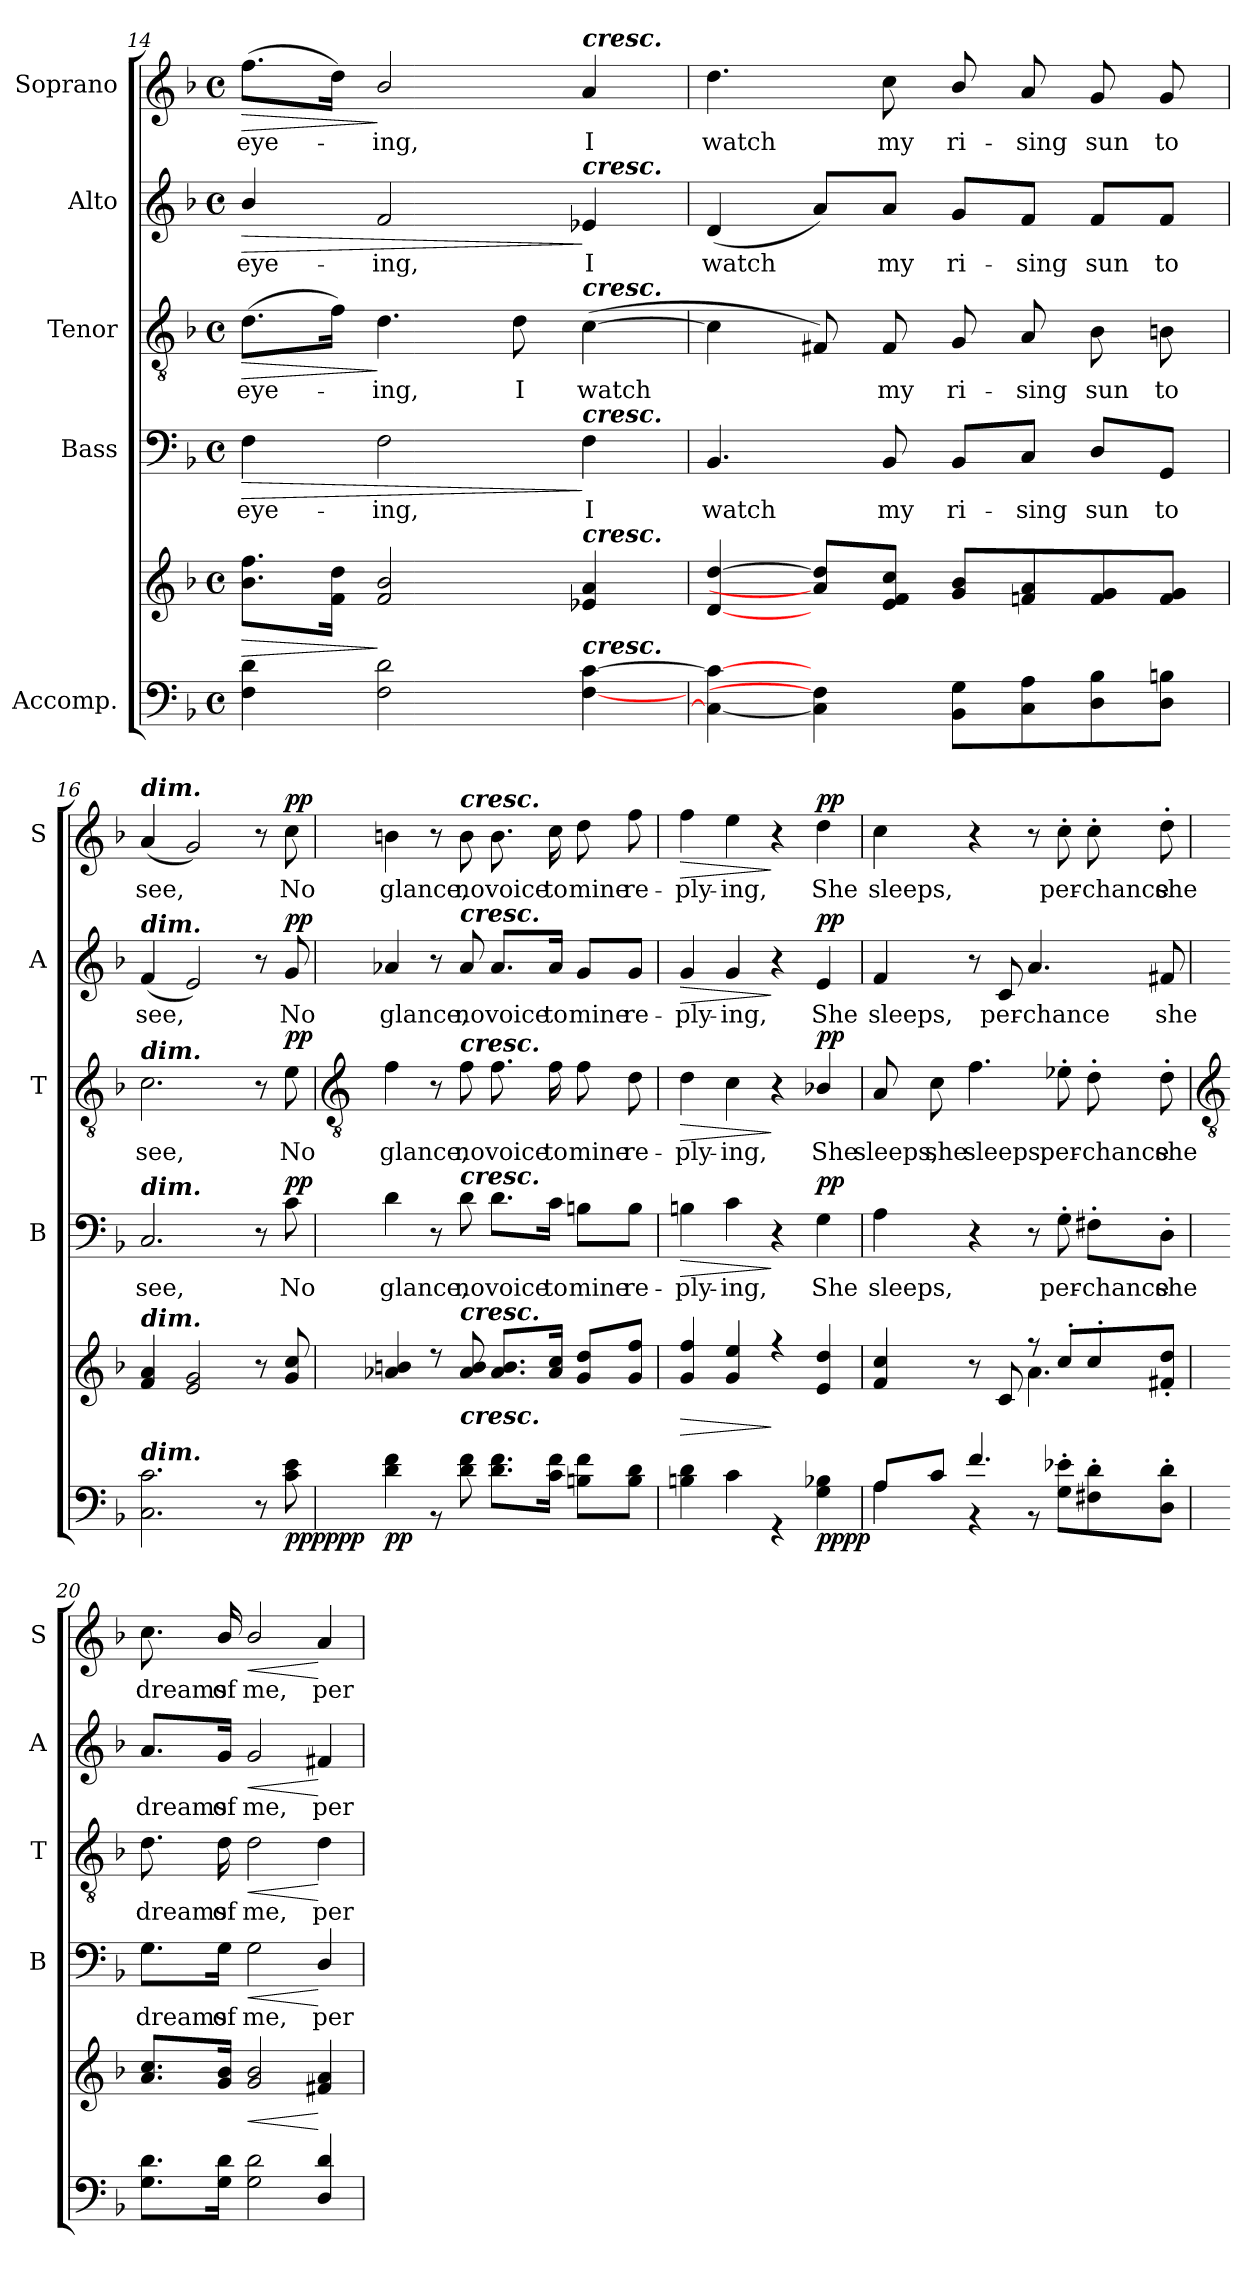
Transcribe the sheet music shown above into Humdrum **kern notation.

**kern	**kern	**dynam	**kern	**text	**dynam	**kern	**text	**dynam	**kern	**text	**dynam	**kern	**text	**dynam
*part5	*part5	*part5	*part4	*part4	*part4	*part3	*part3	*part3	*part2	*part2	*part2	*part1	*part1	*part1
*staff6	*staff5	*staff5/6	*staff4	*staff4	*staff4	*staff3	*staff3	*staff3	*staff2	*staff2	*staff2	*staff1	*staff1	*staff1
*I"Accomp.	*	*	*I"Bass	*	*	*I"Tenor	*	*	*I"Alto	*	*	*I"Soprano	*	*
*	*	*	*I'B	*	*	*I'T	*	*	*I'A	*	*	*I'S	*	*
*clefF4	*clefG2	*	*clefF4	*	*	*clefGv2	*	*	*clefG2	*	*	*clefG2	*	*
*k[b-]	*k[b-]	*	*k[b-]	*	*	*k[b-]	*	*	*k[b-]	*	*	*k[b-]	*	*
*F:	*F:	*	*F:	*	*	*F:	*	*	*F:	*	*	*F:	*	*
*M4/4	*M4/4	*	*M4/4	*	*	*M4/4	*	*	*M4/4	*	*	*M4/4	*	*
*met(c)	*met(c)	*	*met(c)	*	*	*met(c)	*	*	*met(c)	*	*	*met(c)	*	*
=14	=14	=14	=14	=14	=14	=14	=14	=14	=14	=14	=14	=14	=14	=14
!	!	!LO:HP:b	!	!LO:LY:b	!LO:HP:b	!	!LO:LY:b	!LO:HP:b	!	!LO:LY:b	!LO:HP:b	!	!LO:LY:b	!LO:HP:b
4F 4d	8.b- 8.ffL	>	4F	eye-	>	(>8.dL	eye-	>	4b-/	eye-	>	(>8.ffL	eye-	>
.	16f 16ddJ	.	.	.	.	16fJ)	.	.	.	.	.	16ddJ)	.	.
!	!	!	!	!LO:LY:b	!	!	!LO:LY:b	!	!	!LO:LY:b	!	!	!LO:LY:b	!
2F 2d	2f/ 2b-/	]	2F	-ing,	.	4.d	ing,	]	2f	-ing,	.	2b-/	ing,	]
!	!	!	!	!	!	!	!LO:LY:b	!	!	!	!	!	!	!
.	.	.	.	.	.	8d	I	.	.	.	.	.	.	.
!	!	!	!	!	!	!	!	!	!	!	!	!LO:TX:a:Bi:t=cresc.	!	!
!	!	!	!	!	!	!	!	!	!LO:TX:a:Bi:t=cresc.	!	!	!	!	!
!	!	!	!	!	!	!LO:TX:a:Bi:t=cresc.	!	!	!	!	!	!	!	!
!	!	!	!LO:TX:a:Bi:t=cresc.	!	!	!	!	!	!	!	!	!	!	!
!	!LO:TX:a:Bi:t=cresc.	!	!	!	!	!	!	!	!	!	!	!	!	!
!LO:TX:a:Bi:t=cresc.	!	!	!	!	!	!	!	!	!	!	!	!	!	!
!	!	!	!	!LO:LY:b	!	!	!LO:LY:b	!	!	!LO:LY:b	!	!	!LO:LY:b	!
[4F [4c	4e-X 4a	.	4F	I	]	(>[4c	watch	.	4e-X	I	]	4a	I	.
=15	=15	=15	=15	=15	=15	=15	=15	=15	=15	=15	=15	=15	=15	=15
!	!	!	!	!LO:LY:b	!	!	!	!	!	!LO:LY:b	!	!	!LO:LY:b	!
4C_ 4c_	[4d [4dd	.	4.BB-	watch	.	4c]	.	.	(<4d	watch	.	4.dd	watch	.
4C] 4F#]	8a] 8dd]L	.	.	.	.	8F#X)	.	.	8a/L)	.	.	.	.	.
!	!	!	!	!LO:LY:b	!	!	!LO:LY:b	!	!	!LO:LY:b	!	!	!LO:LY:b	!
.	8e 8f 8ccJ	.	8BB-	my	.	8F#	my	.	8a/J	my	.	8cc	my	.
!	!	!	!	!LO:LY:b	!	!	!LO:LY:b	!	!	!LO:LY:b	!	!	!LO:LY:b	!
8BB- 8GL	8g/ 8b-/L	.	8BB-/L	ri-	.	8G	ri-	.	8g/L	ri-	.	8b-/	ri-	.
!	!	!	!	!LO:LY:b	!	!	!LO:LY:b	!	!	!LO:LY:b	!	!	!LO:LY:b	!
8C 8A	8fn 8a	.	8C/J	-sing	.	8A	-sing	.	8f/J	-sing	.	8a	-sing	.
!	!	!	!	!LO:LY:b	!	!	!LO:LY:b	!	!	!LO:LY:b	!	!	!LO:LY:b	!
8D 8B-	8f 8g	.	8D/L	sun	.	8B-	sun	.	8f/L	sun	.	8g	sun	.
!	!	!	!	!LO:LY:b	!	!	!LO:LY:b	!	!	!LO:LY:b	!	!	!LO:LY:b	!
8D 8BnJ	8f 8gJ	.	8GG/J	to	.	8Bn	to	.	8f/J	to	.	8g	to	.
=16	=16	=16	=16	=16	=16	=16	=16	=16	=16	=16	=16	=16	=16	=16
!	!	!	!	!	!	!	!	!	!	!	!	!LO:TX:a:Bi:t=dim.	!	!
!	!	!	!	!	!	!	!	!	!LO:TX:a:Bi:t=dim.	!	!	!	!	!
!	!	!	!	!	!	!LO:TX:a:Bi:t=dim.	!	!	!	!	!	!	!	!
!	!	!	!LO:TX:a:Bi:t=dim.	!	!	!	!	!	!	!	!	!	!	!
!	!LO:TX:a:Bi:t=dim.	!	!	!	!	!	!	!	!	!	!	!	!	!
!LO:TX:a:Bi:t=dim.	!	!	!	!	!	!	!	!	!	!	!	!	!	!
!	!	!	!	!LO:LY:b	!	!	!LO:LY:b	!	!	!LO:LY:b	!	!	!LO:LY:b	!
2.C 2.c	4f 4a	.	2.C	see,	.	2.c	see,	.	(<4f	see,	.	(<4a	see,	.
.	2e 2g	.	.	.	.	.	.	.	2e)	.	.	2g)	.	.
8r	8r	.	8r	.	.	8r	.	.	8r	.	.	8r	.	.
!	!	!LO:DY:b=2	!	!LO:LY:b	!	!	!LO:LY:b	!	!	!LO:LY:b	!	!	!LO:LY:b	!
!	!	!LO:DY:n=1:b=2	!	!	!	!	!	!	!	!	!	!	!	!
!	!	!LO:DY:n=2:b	!	!	!LO:DY:b	!	!	!LO:DY:b	!	!	!LO:DY:b	!	!	!LO:DY:b
8c 8e	8g 8cc	pp pp pp	8c	No	pp	8e	No	pp	8g	No	pp	8cc	No	pp
!!LO:LB:g=z
=17	=17	=17	=17	=17	=17	=17	=17	=17	=17	=17	=17	=17	=17	=17
*	*	*	*	*	*	*clefGv2	*	*	*	*	*	*	*	*
*^	*^	*	*	*	*	*	*	*	*	*	*	*	*	*
!	!	!	!	!LO:DY:b=2	!	!LO:LY:b	!	!	!LO:LY:b	!	!	!LO:LY:b	!	!	!LO:LY:b	!
1ryy	4d\ 4f\	4a-X 4bn	1ryy	pp	4d	glance,	.	4f	glance,	.	4a-X	glance,	.	4bn	glance,	.
.	8r	8r	.	.	8r	.	.	8r	.	.	8r	.	.	8r	.	.
!	!	!	!	!	!	!	!	!	!	!	!	!	!	!LO:TX:a:Bi:t=cresc.	!	!
!	!	!	!	!	!	!	!	!	!	!	!LO:TX:a:Bi:t=cresc.	!	!	!	!	!
!	!	!	!	!	!	!	!	!LO:TX:a:Bi:t=cresc.	!	!	!	!	!	!	!	!
!	!	!	!	!	!LO:TX:a:Bi:t=cresc.	!	!	!	!	!	!	!	!	!	!	!
!	!	!LO:TX:a:Bi:t=cresc.	!	!	!	!	!	!	!	!	!	!	!	!	!	!
!	!LO:TX:a:Bi:t=cresc.	!	!	!	!	!	!	!	!	!	!	!	!	!	!	!
!	!	!	!	!	!	!LO:LY:b	!	!	!LO:LY:b	!	!	!LO:LY:b	!	!	!LO:LY:b	!
.	8d\ 8f\	8a- 8b	.	.	8d	no	.	8f	no	.	8a-	no	.	8b	no	.
!	!	!	!	!	!	!LO:LY:b	!	!	!LO:LY:b	!	!	!LO:LY:b	!	!	!LO:LY:b	!
.	8.d\ 8.f\L	8.a- 8.bL	.	.	8.d\L	voice	.	8.f	voice	.	8.a-/L	voice	.	8.b	voice	.
!	!	!	!	!	!	!LO:LY:b	!	!	!LO:LY:b	!	!	!LO:LY:b	!	!	!LO:LY:b	!
.	16c\ 16f\J	16a- 16ccJ	.	.	16c\Jk	to	.	16f	to	.	16a-/Jk	to	.	16cc	to	.
!	!	!	!	!	!	!LO:LY:b	!	!	!LO:LY:b	!	!	!LO:LY:b	!	!	!LO:LY:b	!
.	8Bn\ 8f\L	8g 8ddL	.	.	8Bn\L	mine	.	8f	mine	.	8g/L	mine	.	8dd	mine	.
!	!	!	!	!	!	!LO:LY:b	!	!	!LO:LY:b	!	!	!LO:LY:b	!	!	!LO:LY:b	!
.	8B\ 8d\J	8g 8ffJ	.	.	8B\J	re-	.	8d	re-	.	8g/J	re-	.	8ff	re-	.
=18	=18	=18	=18	=18	=18	=18	=18	=18	=18	=18	=18	=18	=18	=18	=18	=18
!	!	!	!	!LO:HP:b	!	!LO:LY:b	!LO:HP:b	!	!LO:LY:b	!LO:HP:b	!	!LO:LY:b	!LO:HP:b	!	!LO:LY:b	!LO:HP:b
1ryy	4Bn\ 4d\	4g 4ff	1ryy	>	4Bn	-ply-	>	4d	-ply-	>	4g	-ply-	>	4ff	-ply-	>
!	!	!	!	!	!	!LO:LY:b	!	!	!LO:LY:b	!	!	!LO:LY:b	!	!	!LO:LY:b	!
.	4c\	4g 4ee	.	.	4c	-ing,	.	4c	-ing,	.	4g	-ing,	.	4ee	-ing,	.
.	4r	4r	.	]	4r	.	]	4r	.	]	4r	.	]	4r	.	]
!	!	!	!	!LO:DY:b=2	!	!LO:LY:b	!	!	!LO:LY:b	!	!	!LO:LY:b	!	!	!LO:LY:b	!
!	!	!	!	!LO:DY:n=1:b	!	!	!LO:DY:b	!	!	!LO:DY:b	!	!	!LO:DY:b	!	!	!LO:DY:b
.	4G\ 4B-X\	4e 4dd	.	pp pp	4G	She	pp	4B-X/	She	pp	4e	She	pp	4dd	She	pp
=19	=19	=19	=19	=19	=19	=19	=19	=19	=19	=19	=19	=19	=19	=19	=19	=19
!	!	!	!	!	!	!LO:LY:b	!	!	!LO:LY:b	!	!	!LO:LY:b	!	!	!LO:LY:b	!
8A/L	4A\	4f 4cc	2ryy	.	4A	sleeps,	.	8A	sleeps,	.	4f	sleeps,	.	4cc	sleeps,	.
!	!	!	!	!	!	!	!	!	!LO:LY:b	!	!	!	!	!	!	!
8c/J	.	.	.	.	.	.	.	8c	she	.	.	.	.	.	.	.
!	!	!	!	!	!	!	!	!	!LO:LY:b	!	!	!	!	!	!	!
4.f/	4r	8r	.	.	4r	.	.	4.f	sleeps,	.	8r	.	.	4r	.	.
!	!	!	!	!	!	!	!	!	!	!	!	!LO:LY:b	!	!	!	!
.	.	8c	.	.	.	.	.	.	.	.	8c	per-	.	.	.	.
!	!	!	!	!	!	!	!	!	!	!	!	!LO:LY:b	!	!	!	!
.	8r	8r	4.a\	.	8r	.	.	.	.	.	4.a	-chance	.	8r	.	.
!	!	!	!	!	!	!LO:LY:b	!	!	!LO:LY:b	!	!	!	!	!	!LO:LY:b	!
8ryy	8G\' 8e-X\'L	8cc'L	.	.	8G'	per-	.	8e-X'	per-	.	.	.	.	8cc'	per-	.
!	!	!	!	!	!	!LO:LY:b	!	!	!LO:LY:b	!	!	!	!	!	!LO:LY:b	!
4ryy	8F#X\' 8d\'	8cc'	.	.	8F#X'\L	-chance	.	8d'	-chance	.	.	.	.	8cc'	-chance	.
!	!	!	!	!	!	!LO:LY:b	!	!	!LO:LY:b	!	!	!LO:LY:b	!	!	!LO:LY:b	!
.	8D\' 8d\'J	8f#X' 8dd'J	8ryy	.	8D'\J	she	.	8d'	she	.	8f#X	she	.	8dd'	she	.
!!LO:LB:g=z
=20	=20	=20	=20	=20	=20	=20	=20	=20	=20	=20	=20	=20	=20	=20	=20	=20
*	*	*	*	*	*	*	*	*clefGv2	*	*	*	*	*	*	*	*
!	!	!	!	!	!	!LO:LY:b	!	!	!LO:LY:b	!	!	!LO:LY:b	!	!	!LO:LY:b	!
1ryy	8.G\ 8.d\L	8.a 8.ccL	1ryy	.	8.G\L	dreams	.	8.d	dreams	.	8.a/L	dreams	.	8.cc	dreams	.
!	!	!	!	!	!	!LO:LY:b	!	!	!LO:LY:b	!	!	!LO:LY:b	!	!	!LO:LY:b	!
.	16G\ 16d\J	16g/ 16b-/J	.	.	16G\Jk	of	.	16d	of	.	16g/Jk	of	.	16b-/	of	.
!	!	!	!	!LO:HP:b	!	!LO:LY:b	!LO:HP:b	!	!LO:LY:b	!LO:HP:b	!	!LO:LY:b	!LO:HP:b	!	!LO:LY:b	!LO:HP:b
.	2G\ 2d\	2g/ 2b-/	.	<	2G	me,	<	2d	me,	<	2g	me,	<	2b-/	me,	<
!	!	!	!	!	!	!LO:LY:b	!	!	!LO:LY:b	!	!	!LO:LY:b	!	!	!LO:LY:b	!
.	4D/ 4d/	4f#X 4a	.	[	4D/	per-	[	4d	per-	[	4f#X	per-	[	4a	per-	[
*v	*v	*	*	*	*	*	*	*	*	*	*	*	*	*	*	*
*	*v	*v	*	*	*	*	*	*	*	*	*	*	*	*	*
=	=	=	=	=	=	=	=	=	=	=	=	=	=	=
*-	*-	*-	*-	*-	*-	*-	*-	*-	*-	*-	*-	*-	*-	*-
